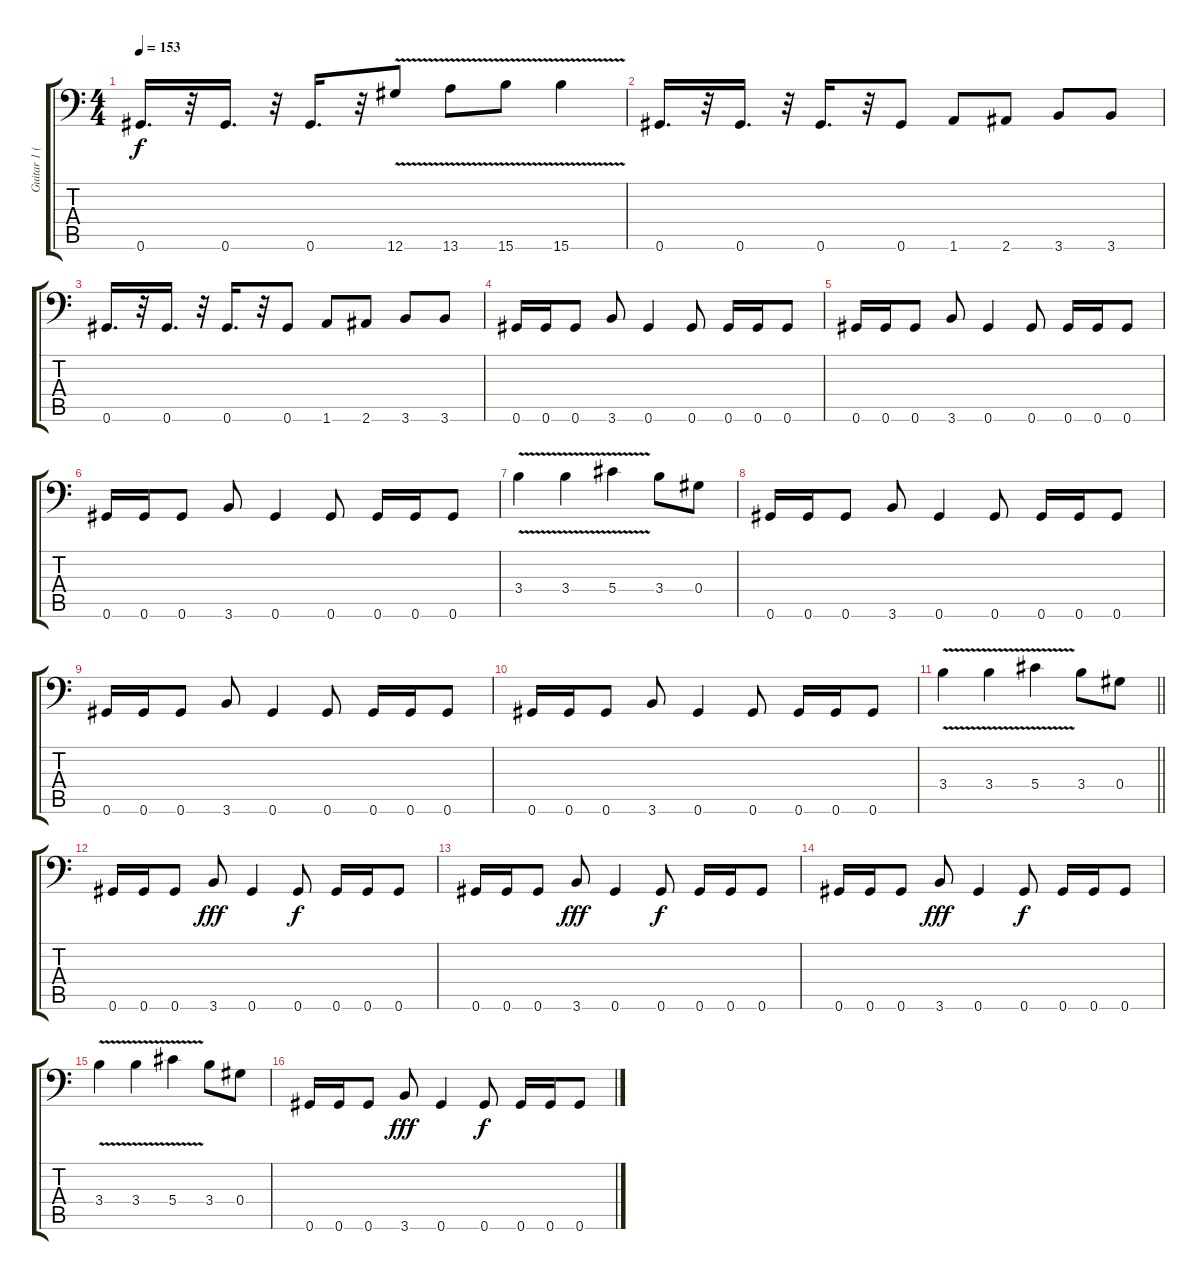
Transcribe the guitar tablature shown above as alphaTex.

\track ("Guitar 1 (James)" "Guitar 1 (") {instrument distortionguitar}
\staff {score tabs}
\tuning (Bb3 F3 Db3 Ab2 Eb2 Ab1) {hide}
\ts (4 4)
\tempo 153
\clef f4
\ks c
0.6.16{d dy f} r.32 0.6.16{d} r.32 0.6.16{d} r.32 12.6{v}.8 13.6{v}.8 15.6{v}.8 15.6{v}.4 |
0.6.16{d} r.32 0.6.16{d} r.32 0.6.16{d} r.32 0.6.8 1.6.8 2.6.8 3.6.8 3.6.8 |
0.6.16{d} r.32 0.6.16{d} r.32 0.6.16{d} r.32 0.6.8 1.6.8 2.6.8 3.6.8 3.6.8 |
0.6.16 0.6.16 0.6.8 3.6.8 0.6.4 0.6.8 0.6.16 0.6.16 0.6.8 |
0.6.16 0.6.16 0.6.8 3.6.8 0.6.4 0.6.8 0.6.16 0.6.16 0.6.8 |
0.6.16 0.6.16 0.6.8 3.6.8 0.6.4 0.6.8 0.6.16 0.6.16 0.6.8 |
3.4{v}.4 3.4{v}.4 5.4{v}.4 3.4.8 0.4.8 |
0.6.16 0.6.16 0.6.8 3.6.8 0.6.4 0.6.8 0.6.16 0.6.16 0.6.8 |
0.6.16 0.6.16 0.6.8 3.6.8 0.6.4 0.6.8 0.6.16 0.6.16 0.6.8 |
0.6.16 0.6.16 0.6.8 3.6.8 0.6.4 0.6.8 0.6.16 0.6.16 0.6.8 |
\barLineRight lightlight
3.4{v}.4 3.4{v}.4 5.4{v}.4 3.4.8 0.4.8 |
0.6.16 0.6.16 0.6.8 3.6.8{dy fff} 0.6.4 0.6.8{dy f} 0.6.16 0.6.16 0.6.8 |
0.6.16 0.6.16 0.6.8 3.6.8{dy fff} 0.6.4 0.6.8{dy f} 0.6.16 0.6.16 0.6.8 |
0.6.16 0.6.16 0.6.8 3.6.8{dy fff} 0.6.4 0.6.8{dy f} 0.6.16 0.6.16 0.6.8 |
3.4{v}.4 3.4{v}.4 5.4{v}.4 3.4.8 0.4.8 |
0.6.16 0.6.16 0.6.8 3.6.8{dy fff} 0.6.4 0.6.8{dy f} 0.6.16 0.6.16 0.6.8
